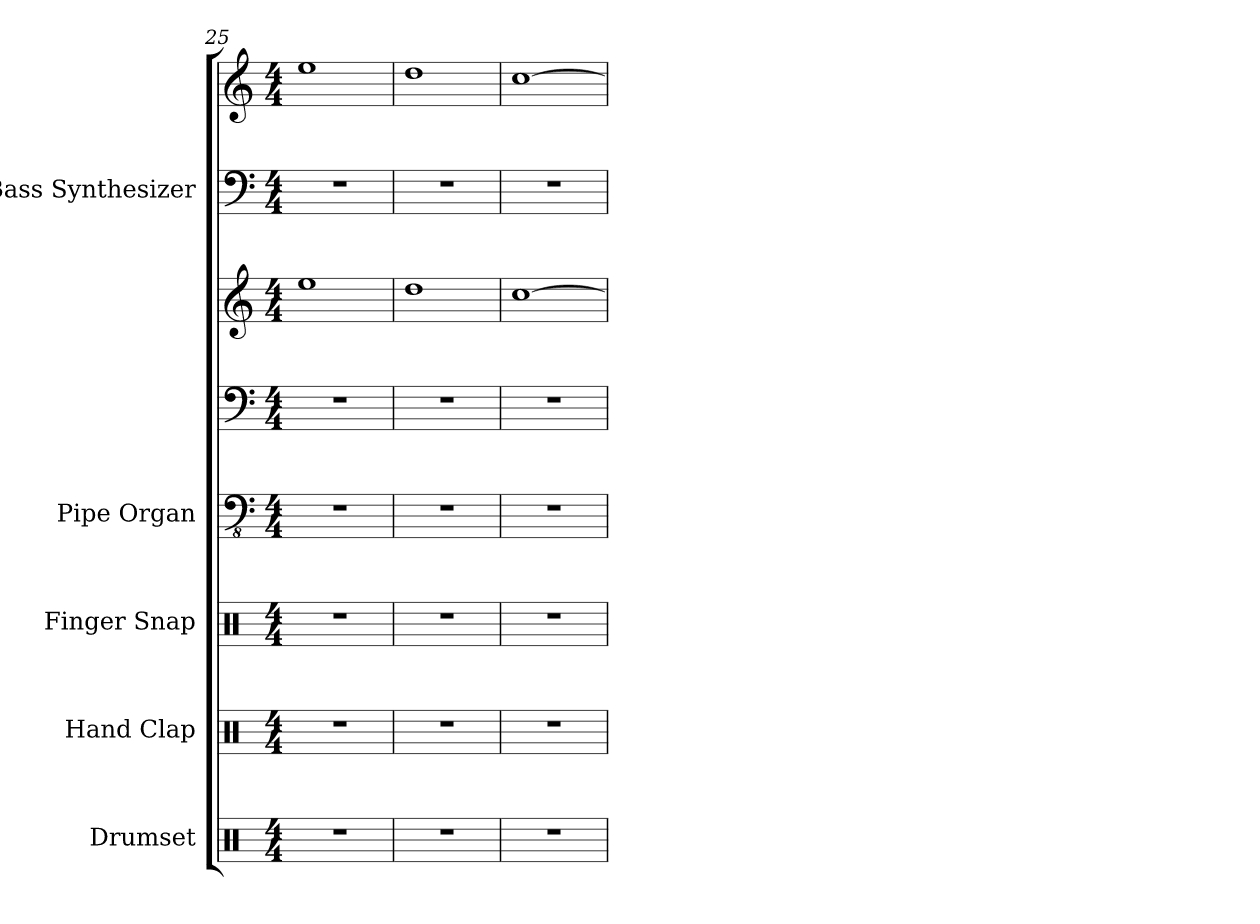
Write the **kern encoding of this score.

**kern	**kern	**kern	**kern	**kern	**kern	**kern	**kern
*part5	*part4	*part3	*part2	*part2	*part2	*part1	*part1
*staff8	*staff7	*staff6	*staff5	*staff4	*staff3	*staff2	*staff1
*I"Drumset	*I"Hand Clap	*I"Finger Snap	*I"Pipe Organ	*	*	*I"Bass Synthesizer	*
*I'D. Set	*I'Hd. Clp.	*I'Fi. Sna.	*I'Org.	*	*	*I'Synth.	*
*clefX	*clefX	*clefX	*clefFv4	*clefF4	*clefG2	*clefF4	*clefG2
*	*	*	*ITrd7c12	*ITrd7c12	*ITrd7c12	*	*
*k[]	*k[]	*k[]	*k[]	*k[]	*k[]	*k[]	*k[]
*M4/4	*M4/4	*M4/4	*M4/4	*M4/4	*M4/4	*M4/4	*M4/4
=25	=25	=25	=25	=25	=25	=25	=25
1r	1r	1r	1r	1r	1e	1r	1ee
=26	=26	=26	=26	=26	=26	=26	=26
1r	1r	1r	1r	1r	1d	1r	1dd
=27	=27	=27	=27	=27	=27	=27	=27
1r	1r	1r	1r	1r	[1c	1r	[1cc
=	=	=	=	=	=	=	=
*-	*-	*-	*-	*-	*-	*-	*-
